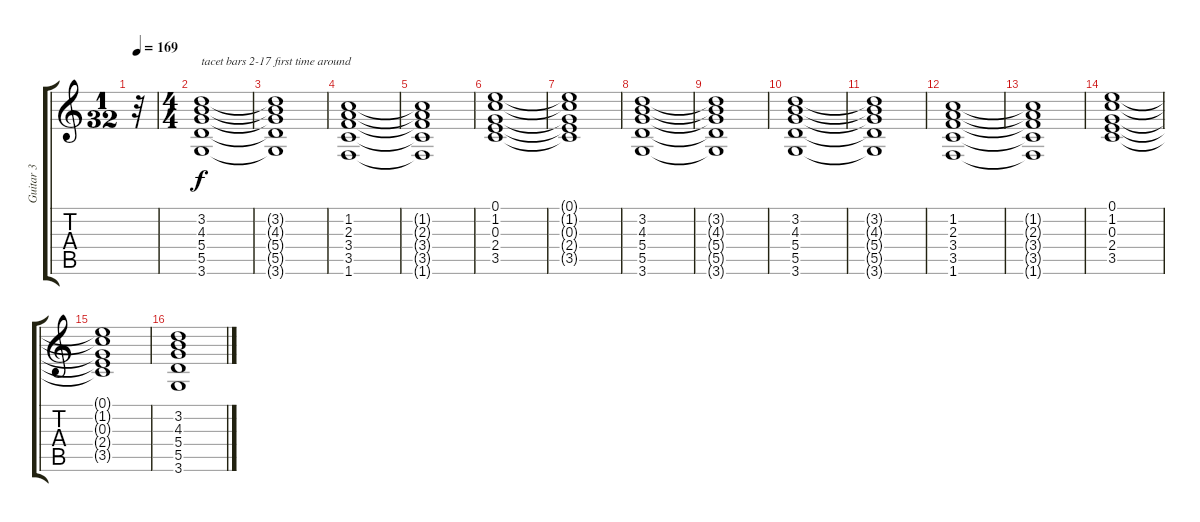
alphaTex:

\track ("Guitar 3" "Guitar 3") {instrument distortionguitar}
\staff {score tabs}
\tuning (E4 B3 G3 D3 A2 E2) {hide}
\ts (1 32)
\tempo 169
\clef g2
\ks c
r.32{dy f volume 0 instrument distortionguitar} |
\ts (4 4)
(3.2 4.3 5.4 5.5 3.6).1{txt "tacet bars 2-17 first time around"} |
(3.2{t} 4.3{t} 5.4{t} 5.5{t} 3.6{t}).1 |
(1.2 2.3 3.4 3.5 1.6).1 |
(1.2{t} 2.3{t} 3.4{t} 3.5{t} 1.6{t}).1 |
(0.1 1.2 0.3 2.4 3.5).1 |
(0.1{t} 1.2{t} 0.3{t} 2.4{t} 3.5{t}).1 |
(3.2 4.3 5.4 5.5 3.6).1 |
(3.2{t} 4.3{t} 5.4{t} 5.5{t} 3.6{t}).1 |
(3.2 4.3 5.4 5.5 3.6).1 |
(3.2{t} 4.3{t} 5.4{t} 5.5{t} 3.6{t}).1 |
(1.2 2.3 3.4 3.5 1.6).1 |
(1.2{t} 2.3{t} 3.4{t} 3.5{t} 1.6{t}).1 |
(0.1 1.2 0.3 2.4 3.5).1 |
(0.1{t} 1.2{t} 0.3{t} 2.4{t} 3.5{t}).1 |
(3.2 4.3 5.4 5.5 3.6).1
